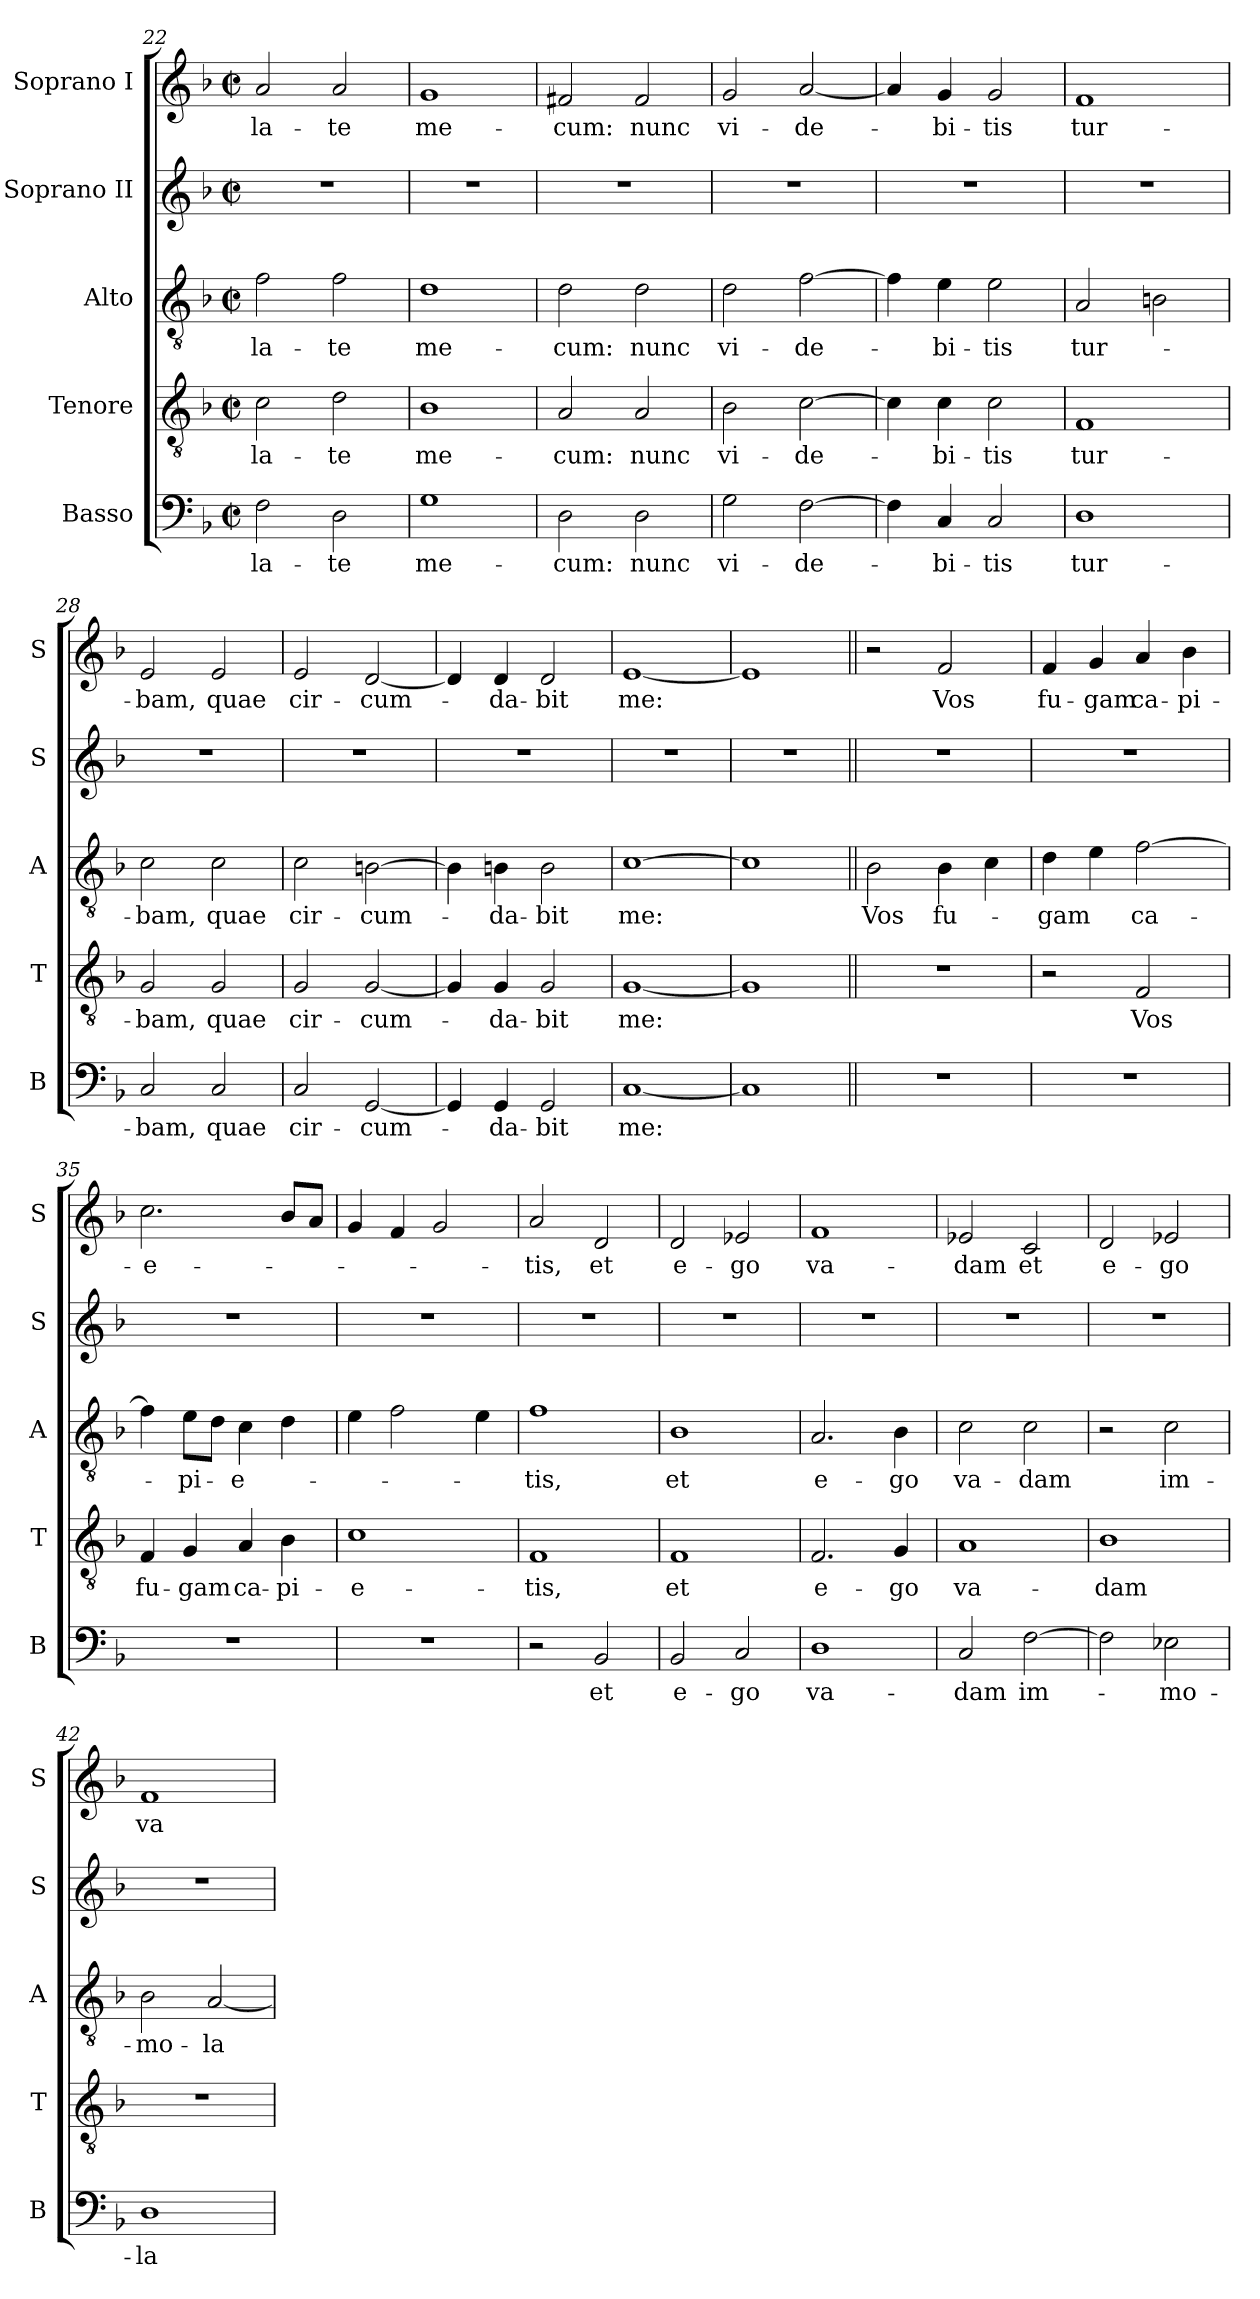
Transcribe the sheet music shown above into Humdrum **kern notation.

**kern	**text	**kern	**text	**kern	**text	**kern	**kern	**text
*part5	*part5	*part4	*part4	*part3	*part3	*part2	*part1	*part1
*staff5	*staff5	*staff4	*staff4	*staff3	*staff3	*staff2	*staff1	*staff1
*I"Basso	*	*I"Tenore	*	*I"Alto	*	*I"Soprano II	*I"Soprano I	*
*I'B	*	*I'T	*	*I'A	*	*I'S	*I'S	*
*clefF4	*	*clefGv2	*	*clefGv2	*	*clefG2	*clefG2	*
*k[b-]	*	*k[b-]	*	*k[b-]	*	*k[b-]	*k[b-]	*
*M2/2	*	*M2/2	*	*M2/2	*	*M2/2	*M2/2	*
*met(c|)	*	*met(c|)	*	*met(c|)	*	*met(c|)	*met(c|)	*
=22	=22	=22	=22	=22	=22	=22	=22	=22
2F\	-la-	2c\	-la-	2f\	-la-	1r	2a/	-la-
2D\	-te	2d\	-te	2f\	-te	.	2a/	-te
=23	=23	=23	=23	=23	=23	=23	=23	=23
1G	me-	1B-	me-	1d	me-	1r	1g	me-
=24	=24	=24	=24	=24	=24	=24	=24	=24
2D\	-cum:	2A/	-cum:	2d\	-cum:	1r	2f#X/	-cum:
2D\	nunc	2A/	nunc	2d\	nunc	.	2f#/	nunc
=25	=25	=25	=25	=25	=25	=25	=25	=25
2G\	vi-	2B-\	vi-	2d\	vi-	1r	2g/	vi-
[2F\	-de-	[2c\	-de-	[2f\	-de-	.	[2a/	-de-
=26	=26	=26	=26	=26	=26	=26	=26	=26
4F\]	.	4c\]	.	4f\]	.	1r	4a/]	.
4C/	-bi-	4c\	-bi-	4e\	-bi-	.	4g/	-bi-
2C/	-tis	2c\	-tis	2e\	-tis	.	2g/	-tis
=27	=27	=27	=27	=27	=27	=27	=27	=27
1D	tur-	1F	tur-	2A/	tur-	1r	1f	tur-
.	.	.	.	2Bn\	.	.	.	.
=28	=28	=28	=28	=28	=28	=28	=28	=28
2C/	-bam,	2G/	-bam,	2c\	-bam,	1r	2e/	-bam,
2C/	quae	2G/	quae	2c\	quae	.	2e/	quae
=29	=29	=29	=29	=29	=29	=29	=29	=29
2C/	cir-	2G/	cir-	2c\	cir-	1r	2e/	cir-
[2GG/	-cum-	[2G/	-cum-	[2Bn\	-cum-	.	[2d/	-cum-
=30	=30	=30	=30	=30	=30	=30	=30	=30
4GG/]	.	4G/]	.	4B\]	.	1r	4d/]	.
4GG/	-da-	4G/	-da-	4Bn\	-da-	.	4d/	-da-
2GG/	-bit	2G/	-bit	2B\	-bit	.	2d/	-bit
=31	=31	=31	=31	=31	=31	=31	=31	=31
[1C	me:	[1G	me:	[1c	me:	1r	[1e	me:
=32	=32	=32	=32	=32	=32	=32	=32	=32
1C]	.	1G]	.	1c]	.	1r	1e]	.
=33||	=33||	=33||	=33||	=33||	=33||	=33||	=33||	=33||
1r	.	1r	.	2B-\	Vos	1r	2r	.
.	.	.	.	4B-\	fu-	.	2f/	Vos
.	.	.	.	4c\	.	.	.	.
=34	=34	=34	=34	=34	=34	=34	=34	=34
1r	.	2r	.	4d\	-gam	1r	4f/	fu-
.	.	.	.	4e\	.	.	4g/	-gam
.	.	2F/	Vos	[2f\	ca-	.	4a/	ca-
.	.	.	.	.	.	.	4b-\	-pi-
=35	=35	=35	=35	=35	=35	=35	=35	=35
1r	.	4F/	fu-	4f\]	.	1r	2.cc\	-e-
.	.	4G/	-gam	8e\L	-pi-	.	.	.
.	.	.	.	8d\J	.	.	.	.
.	.	4A/	ca-	4c\	-e-	.	.	.
.	.	4B-\	-pi-	4d\	.	.	8b-/L	.
.	.	.	.	.	.	.	8a/J	.
=36	=36	=36	=36	=36	=36	=36	=36	=36
1r	.	1c	-e-	4e\	.	1r	4g/	.
.	.	.	.	2f\	.	.	4f/	.
.	.	.	.	.	.	.	2g/	.
.	.	.	.	4e\	.	.	.	.
=37	=37	=37	=37	=37	=37	=37	=37	=37
2r	.	1F	-tis,	1f	-tis,	1r	2a/	-tis,
2BB-/	et	.	.	.	.	.	2d/	et
=38	=38	=38	=38	=38	=38	=38	=38	=38
2BB-/	e-	1F	et	1B-	et	1r	2d/	e-
2C/	-go	.	.	.	.	.	2e-X/	-go
=39	=39	=39	=39	=39	=39	=39	=39	=39
1D	va-	2.F/	e-	2.A/	e-	1r	1f	va-
.	.	4G/	-go	4B-\	-go	.	.	.
=40	=40	=40	=40	=40	=40	=40	=40	=40
2C/	-dam	1A	va-	2c\	va-	1r	2e-X/	-dam
[2F\	im-	.	.	2c\	-dam	.	2c/	et
=41	=41	=41	=41	=41	=41	=41	=41	=41
2F\]	.	1B-	-dam	2r	.	1r	2d/	e-
2E-X\	-mo-	.	.	2c\	im-	.	2e-X/	-go
=42	=42	=42	=42	=42	=42	=42	=42	=42
1D	-la-	1r	.	2B-\	-mo-	1r	1f	va-
.	.	.	.	[2A/	-la-	.	.	.
=	=	=	=	=	=	=	=	=
*-	*-	*-	*-	*-	*-	*-	*-	*-
